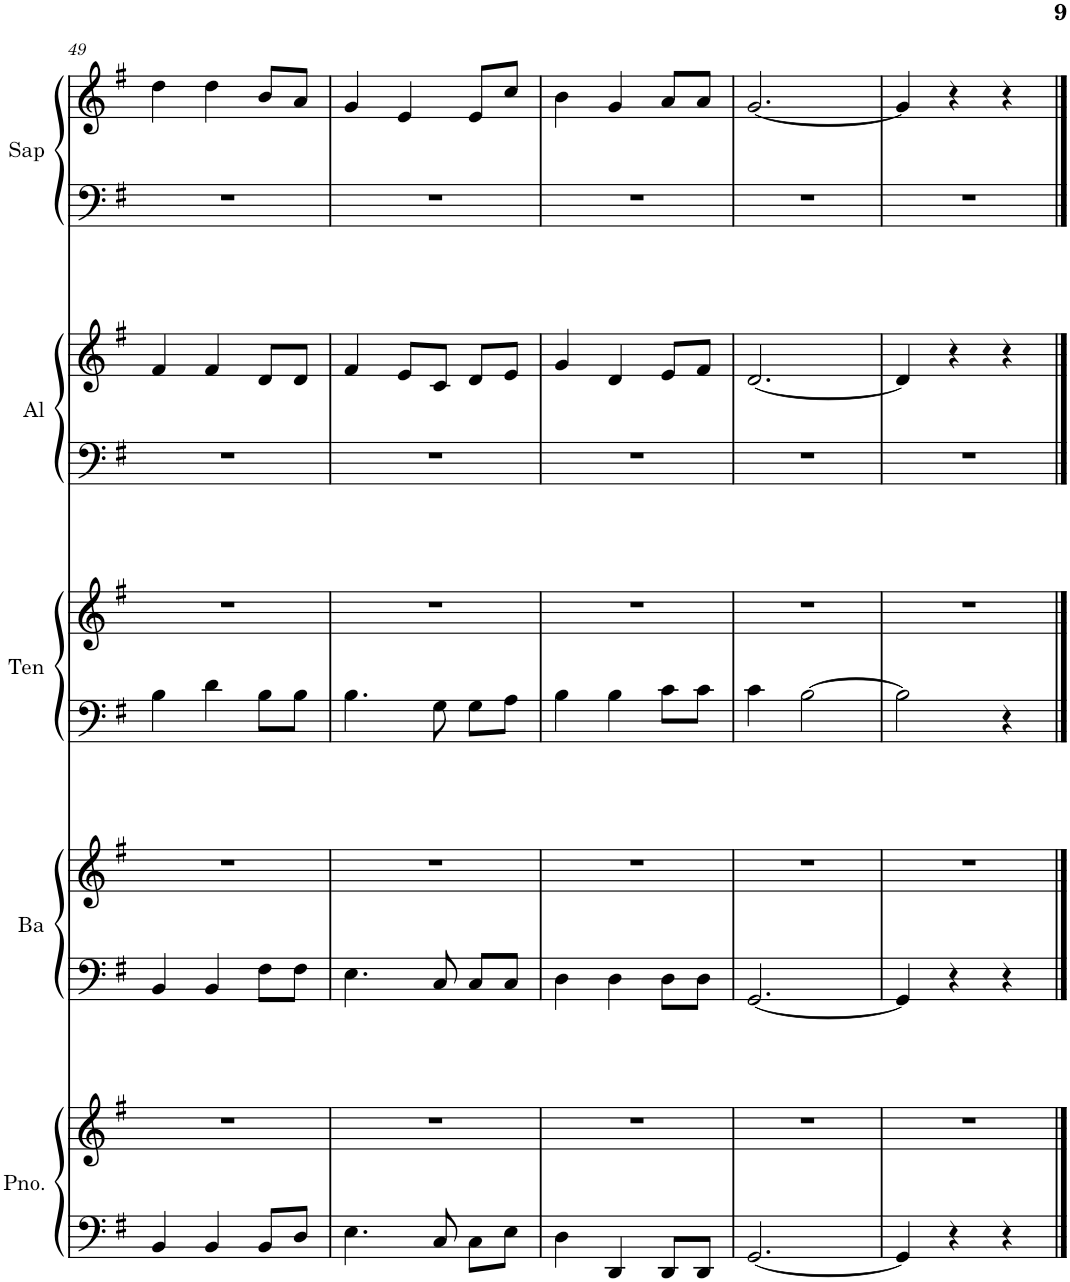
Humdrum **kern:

**kern	**kern	**kern	**kern	**kern	**kern	**kern	**kern	**kern	**kern
*part5	*part5	*part4	*part4	*part3	*part3	*part2	*part2	*part1	*part1
*staff10	*staff9	*staff8	*staff7	*staff6	*staff5	*staff4	*staff3	*staff2	*staff1
*I"Doug	*	*I"Bass	*	*I"Tenor	*	*I"Alto	*	*I"Saprano	*
*	*	*I'Ba	*	*I'Ten	*	*I'Al	*	*I'Sap	*
!!LO:PB:g=z
*clefF4	*clefG2	*clefF4	*clefG2	*clefF4	*clefG2	*clefF4	*clefG2	*clefF4	*clefG2
*k[f#]	*k[f#]	*k[f#]	*k[f#]	*k[f#]	*k[f#]	*k[f#]	*k[f#]	*k[f#]	*k[f#]
*M3/4	*M3/4	*M3/4	*M3/4	*M3/4	*M3/4	*M3/4	*M3/4	*M3/4	*M3/4
=49	=49	=49	=49	=49	=49	=49	=49	=49	=49
4BB/	2.r	4BB/	2.r	4B\	2.r	2.r	4f#/	2.r	4dd\
4BB/	.	4BB/	.	4d\	.	.	4f#/	.	4dd\
8BB/L	.	8F#\L	.	8B\L	.	.	8d/L	.	8b/L
8D/J	.	8F#\J	.	8B\J	.	.	8d/J	.	8a/J
=50	=50	=50	=50	=50	=50	=50	=50	=50	=50
4.E\	2.r	4.E\	2.r	4.B\	2.r	2.r	4f#/	2.r	4g/
.	.	.	.	.	.	.	8e/L	.	4e/
8C/	.	8C/	.	8G\	.	.	8c/J	.	.
8C\L	.	8C/L	.	8G\L	.	.	8d/L	.	8e/L
8E\J	.	8C/J	.	8A\J	.	.	8e/J	.	8cc/J
=51	=51	=51	=51	=51	=51	=51	=51	=51	=51
4D\	2.r	4D\	2.r	4B\	2.r	2.r	4g/	2.r	4b\
4DD/	.	4D\	.	4B\	.	.	4d/	.	4g/
8DD/L	.	8D\L	.	8c\L	.	.	8e/L	.	8a/L
8DD/J	.	8D\J	.	8c\J	.	.	8f#/J	.	8a/J
=52	=52	=52	=52	=52	=52	=52	=52	=52	=52
[2.GG/	2.r	[2.GG/	2.r	4c\	2.r	2.r	[2.d/	2.r	[2.g/
.	.	.	.	[2B\	.	.	.	.	.
=53	=53	=53	=53	=53	=53	=53	=53	=53	=53
4GG/]	2.r	4GG/]	2.r	2B\]	2.r	2.r	4d/]	2.r	4g/]
4r	.	4r	.	.	.	.	4r	.	4r
4r	.	4r	.	4r	.	.	4r	.	4r
==	==	==	==	==	==	==	==	==	==
*-	*-	*-	*-	*-	*-	*-	*-	*-	*-
